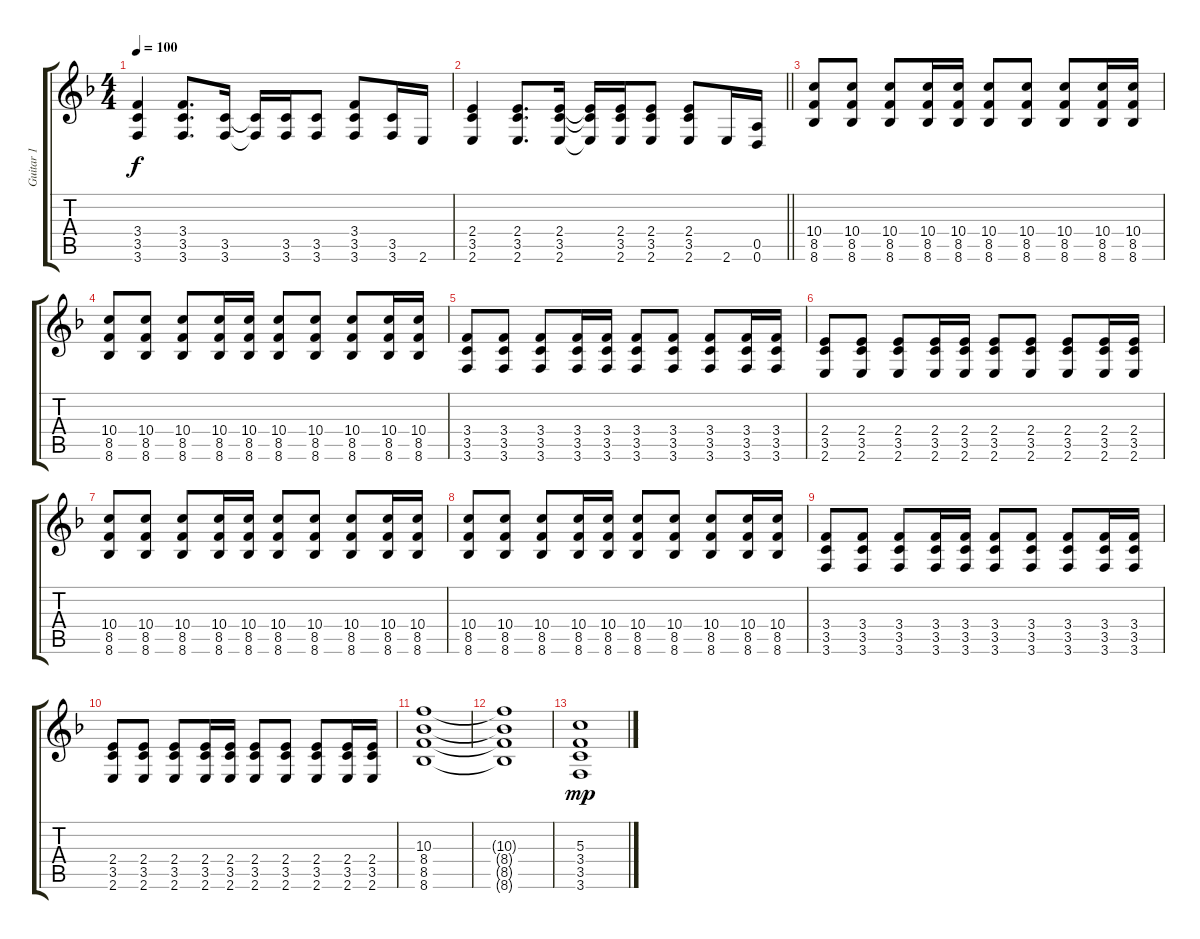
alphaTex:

\track ("Guitar 1" "Guitar 1") {instrument acousticguitarsteel}
\staff {score tabs}
\tuning (E4 B3 G3 D3 A2 D2) {hide}
\ts (4 4)
\tempo 100
\clef g2
\ks f
(3.4 3.5 3.6).4{dy f} (3.4 3.5 3.6).8{d} (3.5 3.6).16 (3.5{t} 3.6{t}).16 (3.5 3.6).16 (3.5 3.6).8 (3.4 3.5 3.6).8 (3.5 3.6).16 2.6.16 |
\barLineRight lightlight
(2.4 3.5 2.6).4 (2.4 3.5 2.6).8{d} (2.4 3.5 2.6).16 (2.4{t} 3.5{t} 2.6{t}).16 (2.4 3.5 2.6).16 (2.4 3.5 2.6).8 (2.4 3.5 2.6).8 2.6.16 (0.5 0.6).16 |
(10.4 8.5 8.6).8 (10.4 8.5 8.6).8 (10.4 8.5 8.6).8 (10.4 8.5 8.6).16 (10.4 8.5 8.6).16 (10.4 8.5 8.6).8 (10.4 8.5 8.6).8 (10.4 8.5 8.6).8 (10.4 8.5 8.6).16 (10.4 8.5 8.6).16 |
(10.4 8.5 8.6).8 (10.4 8.5 8.6).8 (10.4 8.5 8.6).8 (10.4 8.5 8.6).16 (10.4 8.5 8.6).16 (10.4 8.5 8.6).8 (10.4 8.5 8.6).8 (10.4 8.5 8.6).8 (10.4 8.5 8.6).16 (10.4 8.5 8.6).16 |
(3.4 3.5 3.6).8 (3.4 3.5 3.6).8 (3.4 3.5 3.6).8 (3.4 3.5 3.6).16 (3.4 3.5 3.6).16 (3.4 3.5 3.6).8 (3.4 3.5 3.6).8 (3.4 3.5 3.6).8 (3.4 3.5 3.6).16 (3.4 3.5 3.6).16 |
(2.4 3.5 2.6).8 (2.4 3.5 2.6).8 (2.4 3.5 2.6).8 (2.4 3.5 2.6).16 (2.4 3.5 2.6).16 (2.4 3.5 2.6).8 (2.4 3.5 2.6).8 (2.4 3.5 2.6).8 (2.4 3.5 2.6).16 (2.4 3.5 2.6).16 |
(10.4 8.5 8.6).8 (10.4 8.5 8.6).8 (10.4 8.5 8.6).8 (10.4 8.5 8.6).16 (10.4 8.5 8.6).16 (10.4 8.5 8.6).8 (10.4 8.5 8.6).8 (10.4 8.5 8.6).8 (10.4 8.5 8.6).16 (10.4 8.5 8.6).16 |
(10.4 8.5 8.6).8 (10.4 8.5 8.6).8 (10.4 8.5 8.6).8 (10.4 8.5 8.6).16 (10.4 8.5 8.6).16 (10.4 8.5 8.6).8 (10.4 8.5 8.6).8 (10.4 8.5 8.6).8 (10.4 8.5 8.6).16 (10.4 8.5 8.6).16 |
(3.4 3.5 3.6).8 (3.4 3.5 3.6).8 (3.4 3.5 3.6).8 (3.4 3.5 3.6).16 (3.4 3.5 3.6).16 (3.4 3.5 3.6).8 (3.4 3.5 3.6).8 (3.4 3.5 3.6).8 (3.4 3.5 3.6).16 (3.4 3.5 3.6).16 |
(2.4 3.5 2.6).8 (2.4 3.5 2.6).8 (2.4 3.5 2.6).8 (2.4 3.5 2.6).16 (2.4 3.5 2.6).16 (2.4 3.5 2.6).8 (2.4 3.5 2.6).8 (2.4 3.5 2.6).8 (2.4 3.5 2.6).16 (2.4 3.5 2.6).16 |
(10.3 8.4 8.5 8.6).1 |
(10.3{t} 8.4{t} 8.5{t} 8.6{t}).1 |
(5.3 3.4 3.5 3.6).1{dy mp}
